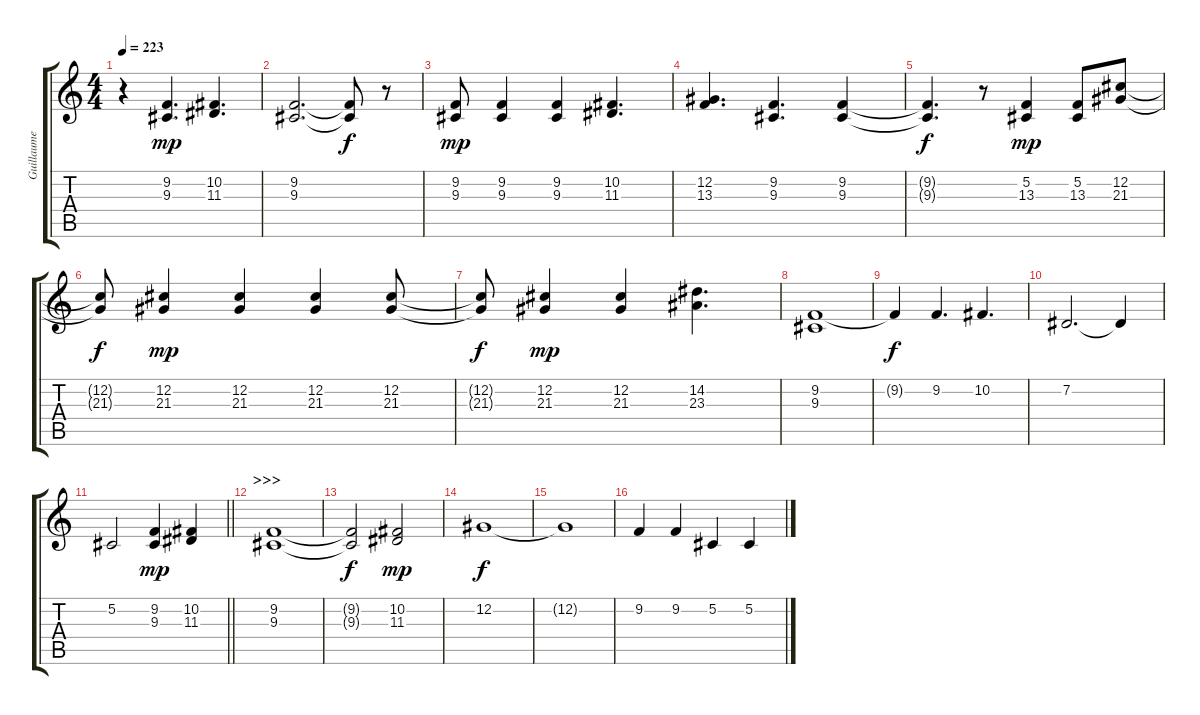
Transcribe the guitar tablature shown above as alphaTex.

\track ("Guillaume Lead" "Guillaume ") {instrument bassoon}
\staff {score tabs}
\tuning (Db4 Ab3 E3 B2 Gb2 B1) {hide}
\ts (4 4)
\tempo 223
\clef g2
\ks c
r.4{dy f} (9.2 9.3).4{d dy mp} (10.2 11.3).4{d} |
(9.2 9.3).2{d} (9.2{t} 9.3{t}).8{dy f} r.8 |
(9.2 9.3).8{dy mp} (9.2 9.3).4 (9.2 9.3).4 (10.2 11.3).4{d} |
(12.2 13.3).4{d} (9.2 9.3).4{d} (9.2 9.3).4 |
(9.2{t} 9.3{t}).4{d dy f} r.8 (5.2 13.3).4{dy mp} (5.2 13.3).8 (12.2 21.3).8 |
(12.2{t} 21.3{t}).8{dy f} (12.2 21.3).4{dy mp} (12.2 21.3).4 (12.2 21.3).4 (12.2 21.3).8 |
(12.2{t} 21.3{t}).8{dy f} (12.2 21.3).4{dy mp} (12.2 21.3).4 (14.2 23.3).4{d} |
(9.2 9.3).1 |
9.2{t}.4{dy f} 9.2.4{d} 10.2.4{d} |
7.2.2{d} 7.2{t}.4 |
\barLineRight lightlight
5.2.2 (9.2 9.3).4{dy mp} (10.2 11.3).4 |
\section ("" ">>>")
(9.2 9.3).1 |
(9.2{t} 9.3{t}).2{dy f} (10.2 11.3).2{dy mp} |
12.2.1{dy f} |
12.2{t}.1 |
9.2.4 9.2.4 5.2.4 5.2.4
